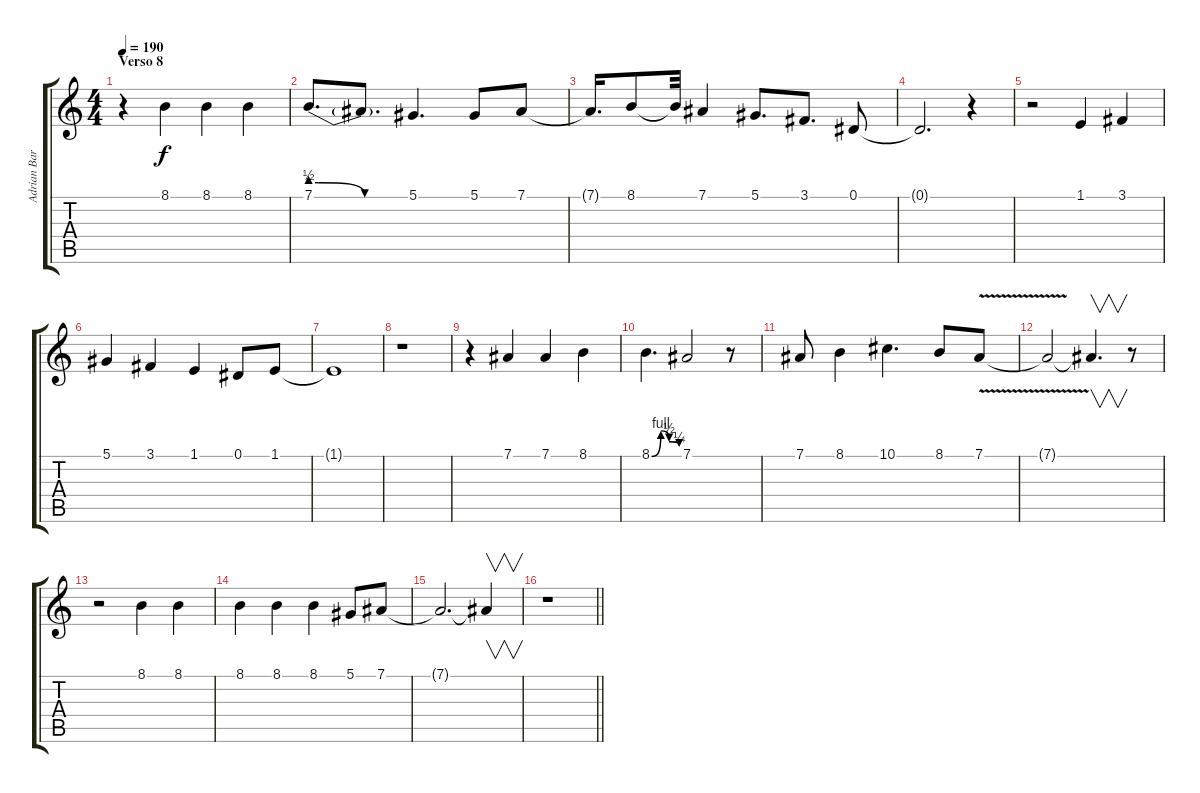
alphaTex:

\track ("Adrian Barilari" "Adrian Bar") {instrument baritonesax}
\staff {score tabs}
\tuning (Eb4 Bb3 Gb3 Db3 Ab2 Eb2) {hide}
\ts (4 4)
\section ("" "Verso 8")
\tempo 190
\clef g2
\ks c
r.4{dy f} 8.1.4 8.1.4 8.1.4 |
7.1{be (custom 0 2 5 2 33 0 60 0)}.8{d} 7.1{t}.8{d} 5.1.4{d} 5.1.8 7.1.8 |
7.1{t}.16{d} 8.1.8 8.1{t}.32 7.1.4 5.1.8{d} 3.1.8{d} 0.1.8 |
0.1{t}.2{d} r.4 |
r.2 1.1.4 3.1.4 |
5.1.4 3.1.4 1.1.4 0.1.8 1.1.8 |
1.1{t}.1 |
r.1 |
r.4 7.1.4 7.1.4 8.1.4 |
8.1{be (custom 0 0 20 4 38 2 60 1)}.4{d} 7.1.2 r.8 |
7.1.8 8.1.4 10.1.4{d} 8.1.8 7.1{v}.8 |
7.1{t}.2 7.1{t}.4{v d} r.8 |
r.2 8.1.4 8.1.4 |
8.1.4 8.1.4 8.1.4 5.1.8 7.1.8 |
7.1{t}.2{d} 7.1{t}.4{v} |
\barLineRight lightlight
r.1
